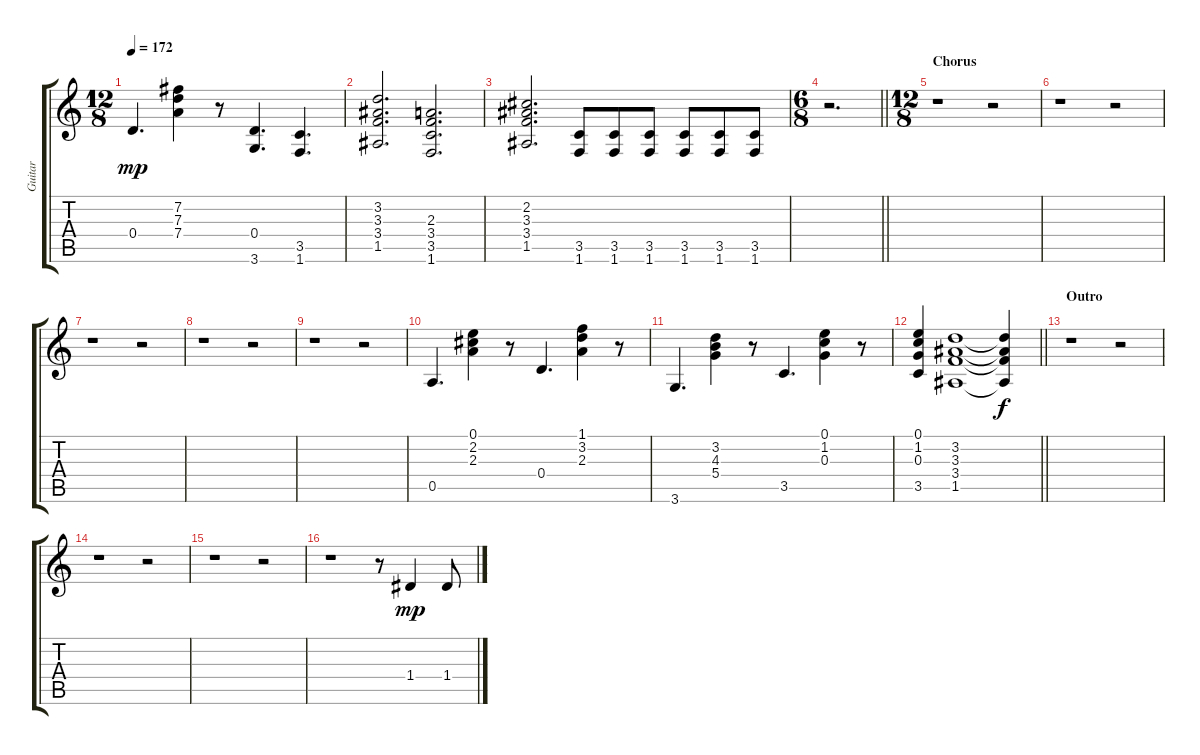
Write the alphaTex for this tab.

\track ("Guitar" "Guitar") {instrument distortionguitar}
\staff {score tabs}
\tuning (E4 B3 G3 D3 A2 E2) {hide}
\ts (12 8)
\tempo 172
\clef g2
\ks c
0.4.4{d dy mp} (7.2 7.3 7.4).4 r.8 (0.4 3.6).4{d} (3.5 1.6).4{d} |
(3.2 3.3 3.4 1.5).2{d} (2.3 3.4 3.5 1.6).2{d} |
(2.2 3.3 3.4 1.5).2{d} (3.5 1.6).8 (3.5 1.6).8 (3.5 1.6).8 (3.5 1.6).8 (3.5 1.6).8 (3.5 1.6).8 |
\ts (6 8)
\barLineRight lightlight
r.2{d} |
\ts (12 8)
\section ("" "Chorus")
r.1 r.2 |
r.1 r.2 |
r.1 r.2 |
r.1 r.2 |
r.1 r.2 |
0.5.4{d} (0.1 2.2 2.3).4 r.8 0.4.4{d} (1.1 3.2 2.3).4 r.8 |
3.6.4{d} (3.2 4.3 5.4).4 r.8 3.5.4{d} (0.1 1.2 0.3).4 r.8 |
\barLineRight lightlight
(0.1 1.2 0.3 3.5).4 (3.2 3.3 3.4 1.5).1 (3.2{t} 3.3{t} 3.4{t} 1.5{t}).4{dy f} |
\section ("" "Outro")
r.1 r.2 |
r.1 r.2 |
r.1 r.2 |
r.1 r.8 1.4.4{dy mp} 1.4.8
